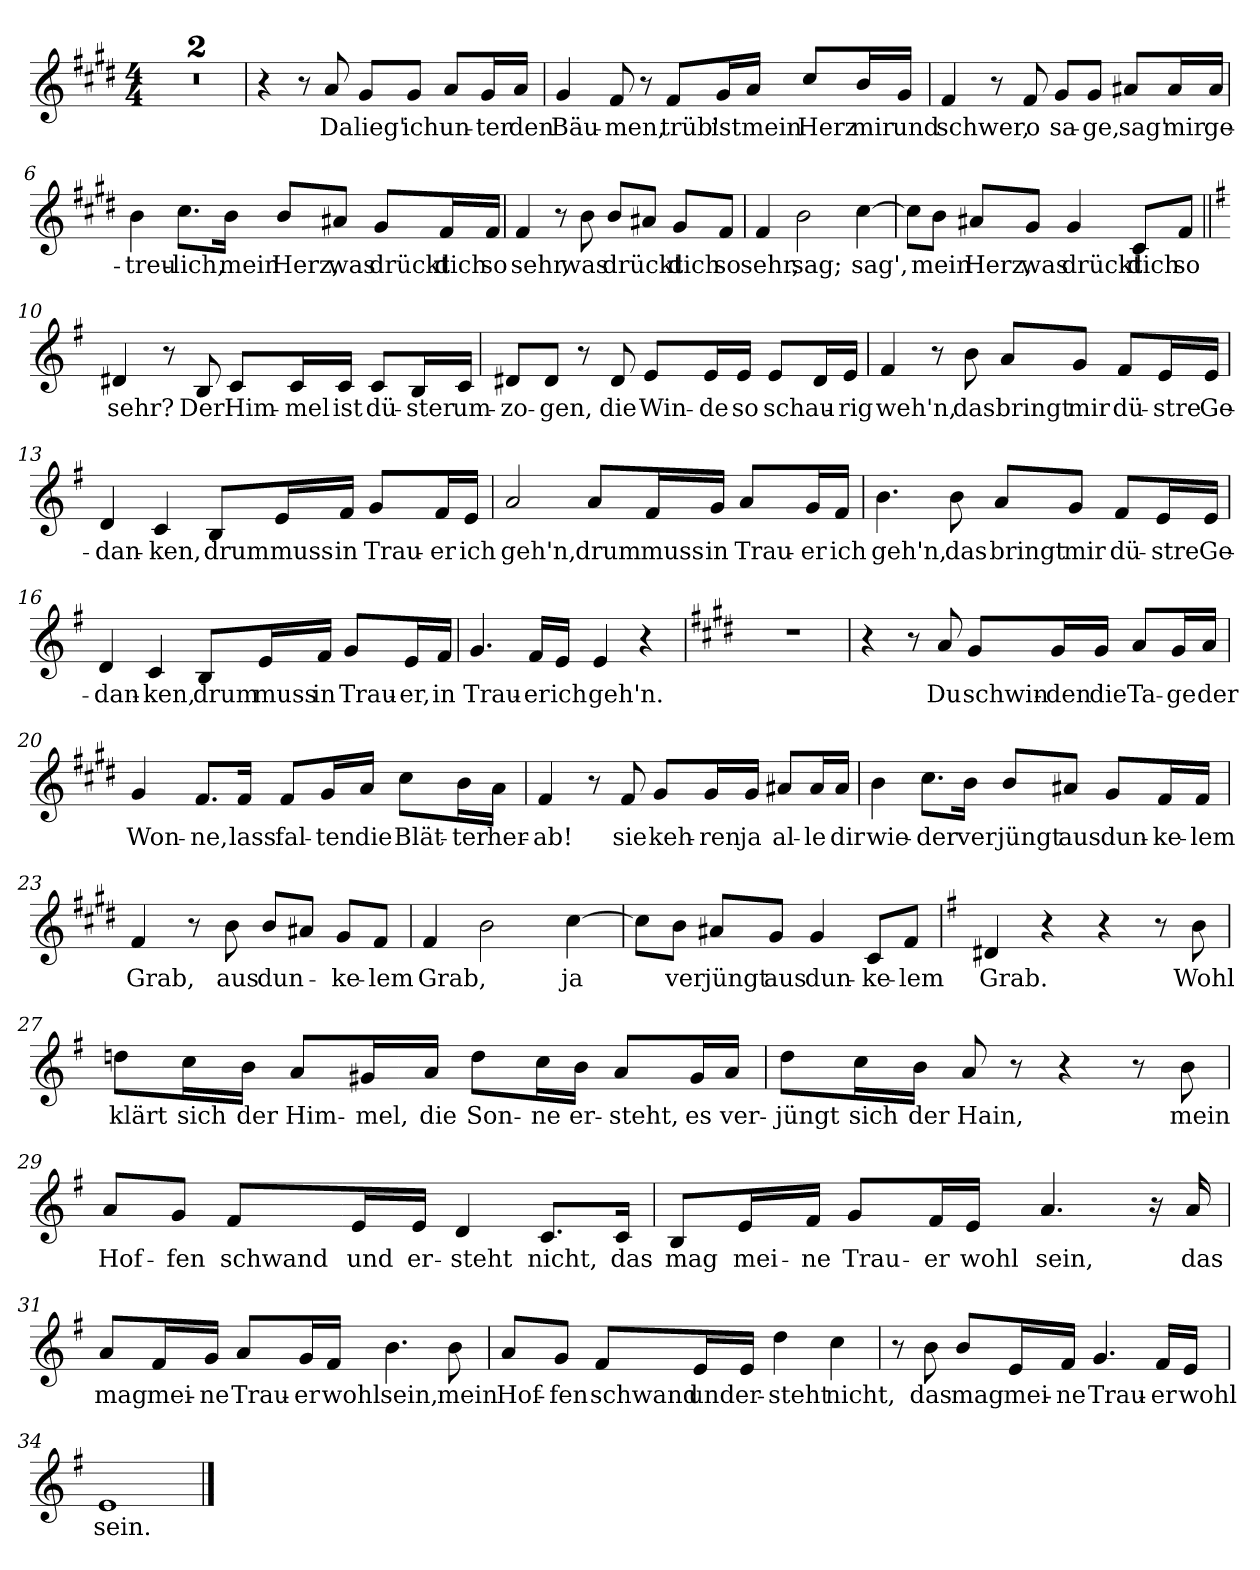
**kern	**text
*part1	*part1
*staff1	*staff1
*clefG2	*
*k[f#c#g#d#]	*
*M4/4	*
=1	=1
1r	.
=2	=2
1r	.
=3	=3
4r	.
8r	.
!	!LO:LY:b
8a/	Da
!	!LO:LY:b
8g#/L	lieg'
!	!LO:LY:b
8g#/J	ich
!	!LO:LY:b
8a/L	un-
!	!LO:LY:b
16g#/L	-ter
!	!LO:LY:b
16a/JJ	den
=4	=4
!	!LO:LY:b
4g#/	Bäu-
!	!LO:LY:b
8f#/	-men,
8r	.
!	!LO:LY:b
8f#/L	trüb'
!	!LO:LY:b
16g#/L	ist
!	!LO:LY:b
16a/JJ	mein
!	!LO:LY:b
8cc#/L	Herz
!	!LO:LY:b
16b/L	mir
!	!LO:LY:b
16g#/JJ	und
=5	=5
!	!LO:LY:b
4f#/	schwer,
8r	.
!	!LO:LY:b
8f#/	o
!	!LO:LY:b
8g#/L	sa-
!	!LO:LY:b
8g#/J	-ge,
!	!LO:LY:b
8a#X/L	sag'
!	!LO:LY:b
16a#/L	mir
!	!LO:LY:b
16a#/JJ	ge-
!!LO:LB:g=z
=6	=6
!	!LO:LY:b
4b\	-treu-
!	!LO:LY:b
8.cc#\L	-lich,
!	!LO:LY:b
16b\Jk	mein
!	!LO:LY:b
8b/L	Herz,
!	!LO:LY:b
8a#X/J	was
!	!LO:LY:b
8g#/L	drückt
!	!LO:LY:b
16f#/L	dich
!	!LO:LY:b
16f#/JJ	so
=7	=7
!	!LO:LY:b
4f#/	sehr,
8r	.
!	!LO:LY:b
8b\	was
!	!LO:LY:b
8b/L	drückt
8a#X/J	.
!	!LO:LY:b
8g#/L	dich
!	!LO:LY:b
8f#/J	so
=8	=8
!	!LO:LY:b
4f#/	sehr,
!	!LO:LY:b
2b\	sag;
!	!LO:LY:b
[4cc#\	sag',
=9	=9
8cc#\L]	.
!	!LO:LY:b
8b\J	mein
!	!LO:LY:b
8a#X/L	Herz,
!	!LO:LY:b
8g#/J	was
!	!LO:LY:b
4g#/	drückt
!	!LO:LY:b
8c#/L	dich
!	!LO:LY:b
8f#/J	so
!!LO:LB:g=z
=10||	=10||
*k[f#]	*
!	!LO:LY:b
4d#X/	sehr?
8r	.
!	!LO:LY:b
8B/	Der
!	!LO:LY:b
8c/L	Him-
!	!LO:LY:b
16c/L	-mel
!	!LO:LY:b
16c/JJ	ist
!	!LO:LY:b
8c/L	dü-
!	!LO:LY:b
16B/L	-ster
!	!LO:LY:b
16c/JJ	um-
=11	=11
!	!LO:LY:b
8d#X/L	-zo-
!	!LO:LY:b
8d#/J	-gen,
8r	.
!	!LO:LY:b
8d#/	die
!	!LO:LY:b
8e/L	Win-
!	!LO:LY:b
16e/L	-de
!	!LO:LY:b
16e/JJ	so
!	!LO:LY:b
8e/L	schau-
16d#/L	.
!	!LO:LY:b
16e/JJ	-rig
=12	=12
!	!LO:LY:b
4f#/	weh'n,
8r	.
!	!LO:LY:b
8b\	das
!	!LO:LY:b
8a/L	bringt
!	!LO:LY:b
8g/J	mir
!	!LO:LY:b
8f#/L	dü-
!	!LO:LY:b
16e/L	-stre
!	!LO:LY:b
16e/JJ	Ge-
!!LO:LB:g=z
=13	=13
!	!LO:LY:b
4d/	-dan-
!	!LO:LY:b
4c/	-ken,
!	!LO:LY:b
8B/L	drum
!	!LO:LY:b
16e/L	muss
!	!LO:LY:b
16f#/JJ	in
!	!LO:LY:b
8g/L	Trau-
!	!LO:LY:b
16f#/L	-er
!	!LO:LY:b
16e/JJ	ich
=14	=14
!	!LO:LY:b
2a/	geh'n,
!	!LO:LY:b
8a/L	drum
!	!LO:LY:b
16f#/L	muss
!	!LO:LY:b
16g/JJ	in
!	!LO:LY:b
8a/L	Trau-
!	!LO:LY:b
16g/L	-er
!	!LO:LY:b
16f#/JJ	ich
=15	=15
!	!LO:LY:b
4.b\	geh'n,
!	!LO:LY:b
8b\	das
!	!LO:LY:b
8a/L	bringt
!	!LO:LY:b
8g/J	mir
!	!LO:LY:b
8f#/L	dü-
!	!LO:LY:b
16e/L	-stre
!	!LO:LY:b
16e/JJ	Ge-
!!LO:LB:g=z
=16	=16
!	!LO:LY:b
4d/	-dan-
!	!LO:LY:b
4c/	-ken,
!	!LO:LY:b
8B/L	drum
!	!LO:LY:b
16e/L	muss
!	!LO:LY:b
16f#/JJ	in
!	!LO:LY:b
8g/L	Trau-
!	!LO:LY:b
16e/L	-er,
!	!LO:LY:b
16f#/JJ	in
=17	=17
!	!LO:LY:b
4.g/	Trau-
!	!LO:LY:b
16f#/LL	-er
!	!LO:LY:b
16e/JJ	ich
!	!LO:LY:b
4e/	geh'n.
4r	.
=18	=18
*k[f#c#g#d#]	*
1r	.
=19	=19
4r	.
8r	.
!	!LO:LY:b
8a/	Du
!	!LO:LY:b
8g#/L	schwin-
!	!LO:LY:b
16g#/L	-den
!	!LO:LY:b
16g#/JJ	die
!	!LO:LY:b
8a/L	Ta-
!	!LO:LY:b
16g#/L	-ge
!	!LO:LY:b
16a/JJ	der
!!LO:LB:g=z
=20	=20
!	!LO:LY:b
4g#/	Won-
!	!LO:LY:b
8.f#/L	-ne,
!	!LO:LY:b
16f#/Jk	lass
!	!LO:LY:b
8f#/L	fal-
!	!LO:LY:b
16g#/L	-ten
!	!LO:LY:b
16a/JJ	die
!	!LO:LY:b
8cc#\L	Blät-
!	!LO:LY:b
16b\L	-ter
!	!LO:LY:b
16a\JJ	her-
=21	=21
!	!LO:LY:b
4f#/	-ab!
8r	.
!	!LO:LY:b
8f#/	sie
!	!LO:LY:b
8g#/L	keh-
!	!LO:LY:b
16g#/L	-ren
!	!LO:LY:b
16g#/JJ	ja
!	!LO:LY:b
8a#X/L	al-
!	!LO:LY:b
16a#/L	-le
!	!LO:LY:b
16a#/JJ	dir
=22	=22
!	!LO:LY:b
4b\	wie-
!	!LO:LY:b
8.cc#\L	-der
!	!LO:LY:b
16b\Jk	ver
!	!LO:LY:b
8b/L	jüngt
!	!LO:LY:b
8a#X/J	aus
!	!LO:LY:b
8g#/L	dun-
!	!LO:LY:b
16f#/L	-ke-
!	!LO:LY:b
16f#/JJ	-lem
!!LO:LB:g=z
=23	=23
!	!LO:LY:b
4f#/	Grab,
8r	.
!	!LO:LY:b
8b\	aus
!	!LO:LY:b
8b/L	dun-
8a#X/J	.
!	!LO:LY:b
8g#/L	-ke-
!	!LO:LY:b
8f#/J	-lem
=24	=24
!	!LO:LY:b
4f#/	Grab,
2b\	.
!	!LO:LY:b
[4cc#\	ja
=25	=25
8cc#\L]	.
!	!LO:LY:b
8b\J	ver
!	!LO:LY:b
8a#X/L	jüngt
!	!LO:LY:b
8g#/J	aus
!	!LO:LY:b
4g#/	dun-
!	!LO:LY:b
8c#/L	-ke-
!	!LO:LY:b
8f#/J	-lem
=26	=26
*k[f#]	*
!	!LO:LY:b
4d#X/	Grab.
4r	.
4r	.
8r	.
!	!LO:LY:b
8b\	Wohl
!!LO:LB:g=z
=27	=27
!	!LO:LY:b
8ddn\L	klärt
!	!LO:LY:b
16cc\L	sich
!	!LO:LY:b
16b\JJ	der
!	!LO:LY:b
8a/L	Him-
!	!LO:LY:b
16g#X/L	-mel,
!	!LO:LY:b
16a/JJ	die
!	!LO:LY:b
8dd\L	Son-
!	!LO:LY:b
16cc\L	-ne
!	!LO:LY:b
16b\JJ	er-
!	!LO:LY:b
8a/L	-steht,
!	!LO:LY:b
16g#/L	es
!	!LO:LY:b
16a/JJ	ver-
=28	=28
!	!LO:LY:b
8dd\L	-jüngt
!	!LO:LY:b
16cc\L	sich
!	!LO:LY:b
16b\JJ	der
!	!LO:LY:b
8a/	Hain,
8r	.
4r	.
8r	.
!	!LO:LY:b
8b\	mein
=29	=29
!	!LO:LY:b
8a/L	Hof-
!	!LO:LY:b
8g/J	-fen
!	!LO:LY:b
8f#/L	schwand
!	!LO:LY:b
16e/L	und
!	!LO:LY:b
16e/JJ	er-
!	!LO:LY:b
4d/	-steht
!	!LO:LY:b
8.c/L	nicht,
!	!LO:LY:b
16c/Jk	das
!!LO:LB:g=z
=30	=30
!	!LO:LY:b
8B/L	mag
!	!LO:LY:b
16e/L	mei-
!	!LO:LY:b
16f#/JJ	-ne
!	!LO:LY:b
8g/L	Trau-
!	!LO:LY:b
16f#/L	-er
!	!LO:LY:b
16e/JJ	wohl
!	!LO:LY:b
4.a/	sein,
16r	.
!	!LO:LY:b
16a/	das
=31	=31
!	!LO:LY:b
8a/L	mag
!	!LO:LY:b
16f#/L	mei-
!	!LO:LY:b
16g/JJ	-ne
!	!LO:LY:b
8a/L	Trau-
!	!LO:LY:b
16g/L	-er
!	!LO:LY:b
16f#/JJ	wohl
!	!LO:LY:b
4.b\	sein,
!	!LO:LY:b
8b\	mein
=32	=32
!	!LO:LY:b
8a/L	Hof-
!	!LO:LY:b
8g/J	-fen
!	!LO:LY:b
8f#/L	schwand
!	!LO:LY:b
16e/L	und
!	!LO:LY:b
16e/JJ	er-
!	!LO:LY:b
4dd\	-steht
!	!LO:LY:b
4cc\	nicht,
!!LO:LB:g=z
=33	=33
8r	.
!	!LO:LY:b
8b\	das
!	!LO:LY:b
8b/L	mag
!	!LO:LY:b
16e/L	mei-
!	!LO:LY:b
16f#/JJ	-ne
!	!LO:LY:b
4.g/	Trau-
!	!LO:LY:b
16f#/LL	-er
!	!LO:LY:b
16e/JJ	wohl
=34	=34
!	!LO:LY:b
1e	sein.
==	==
*-	*-
